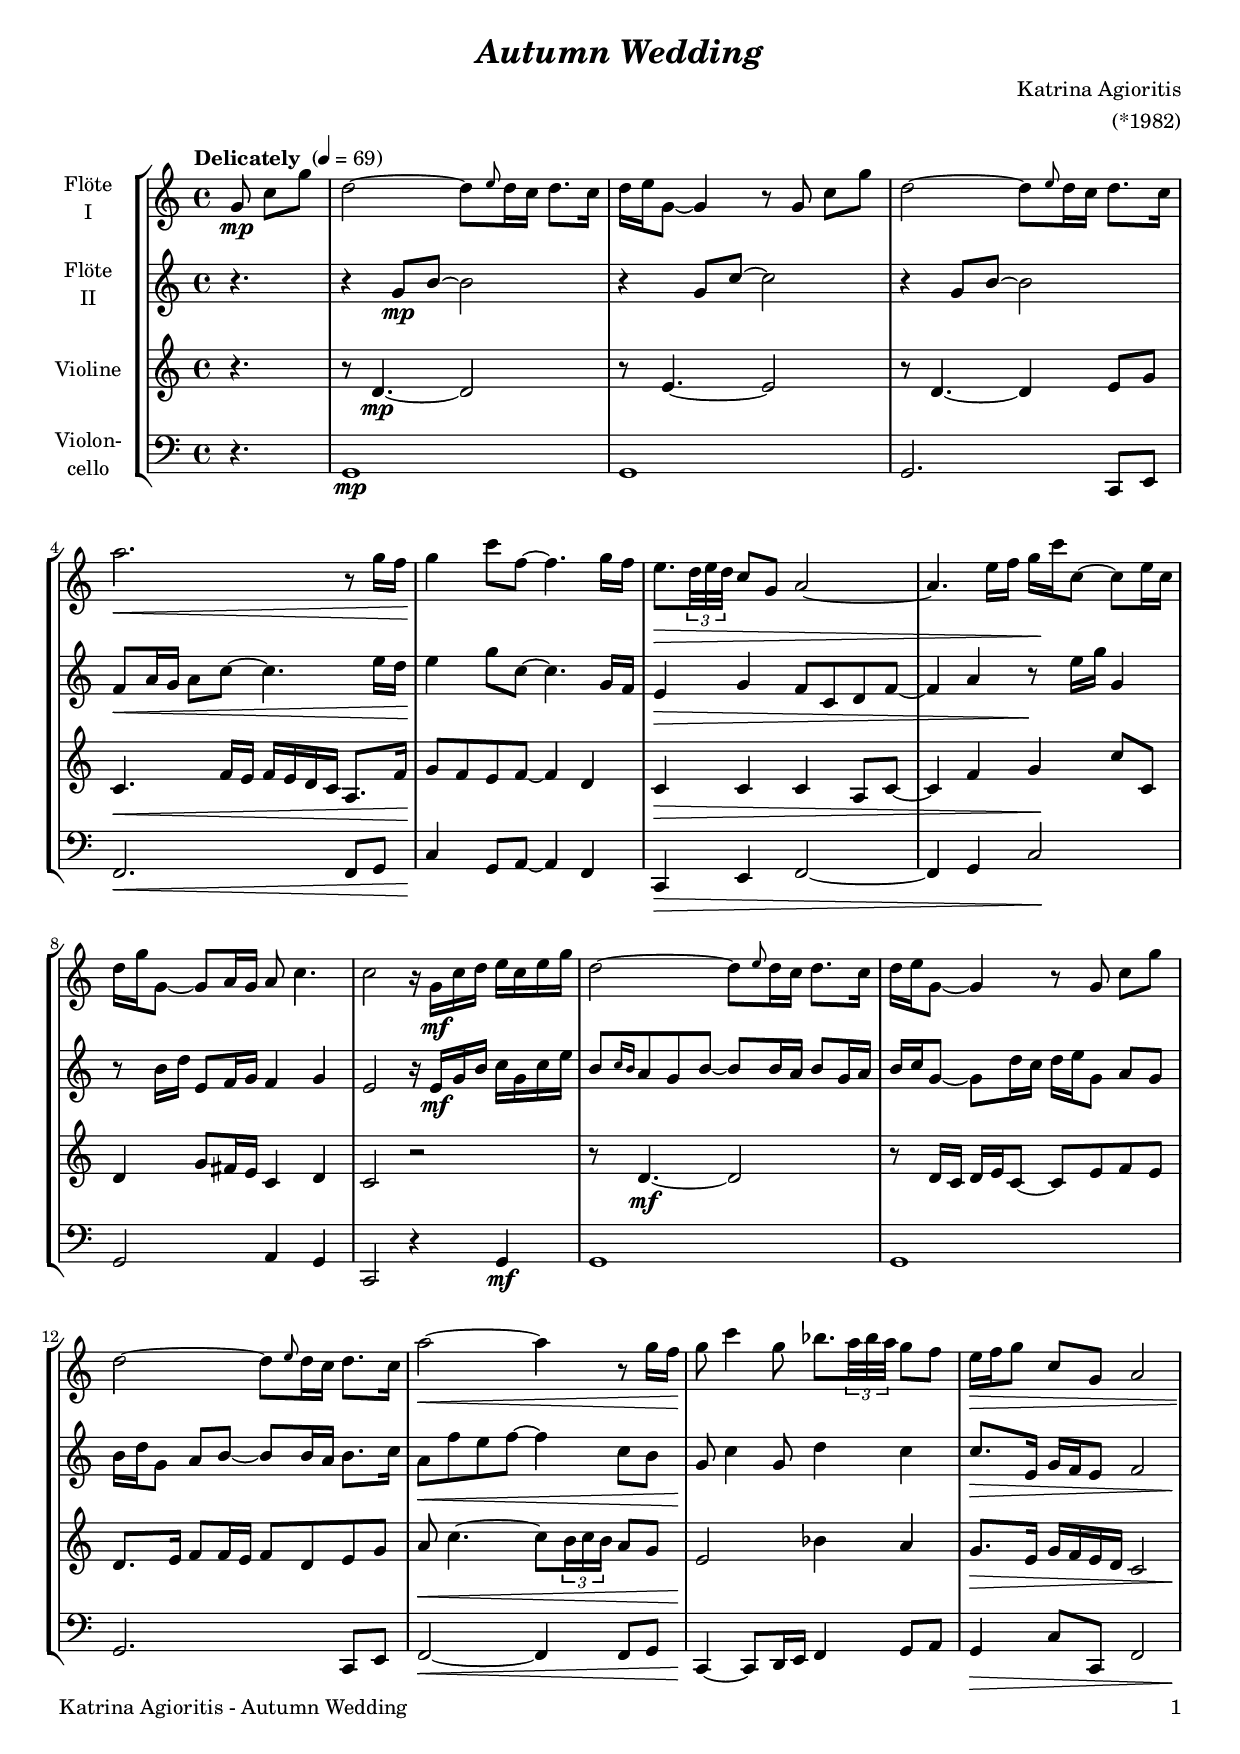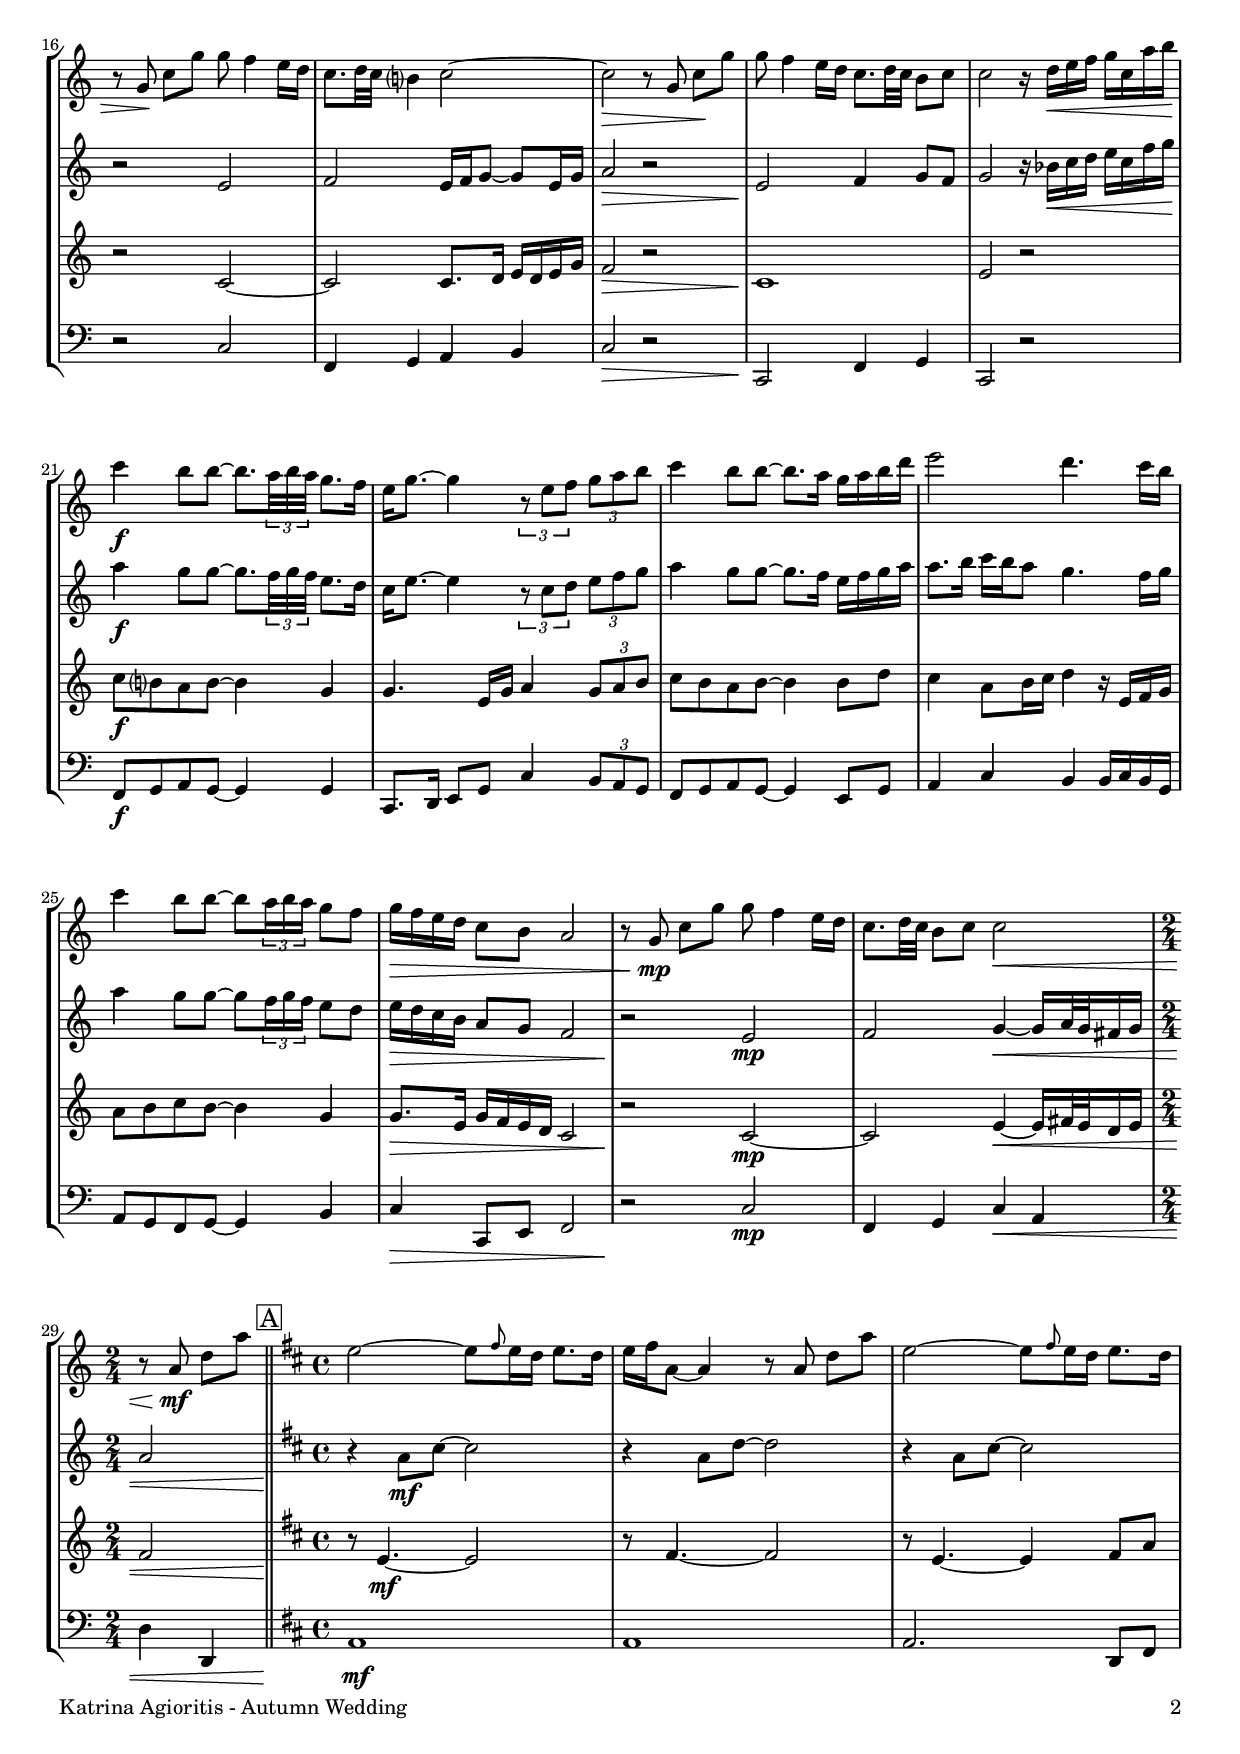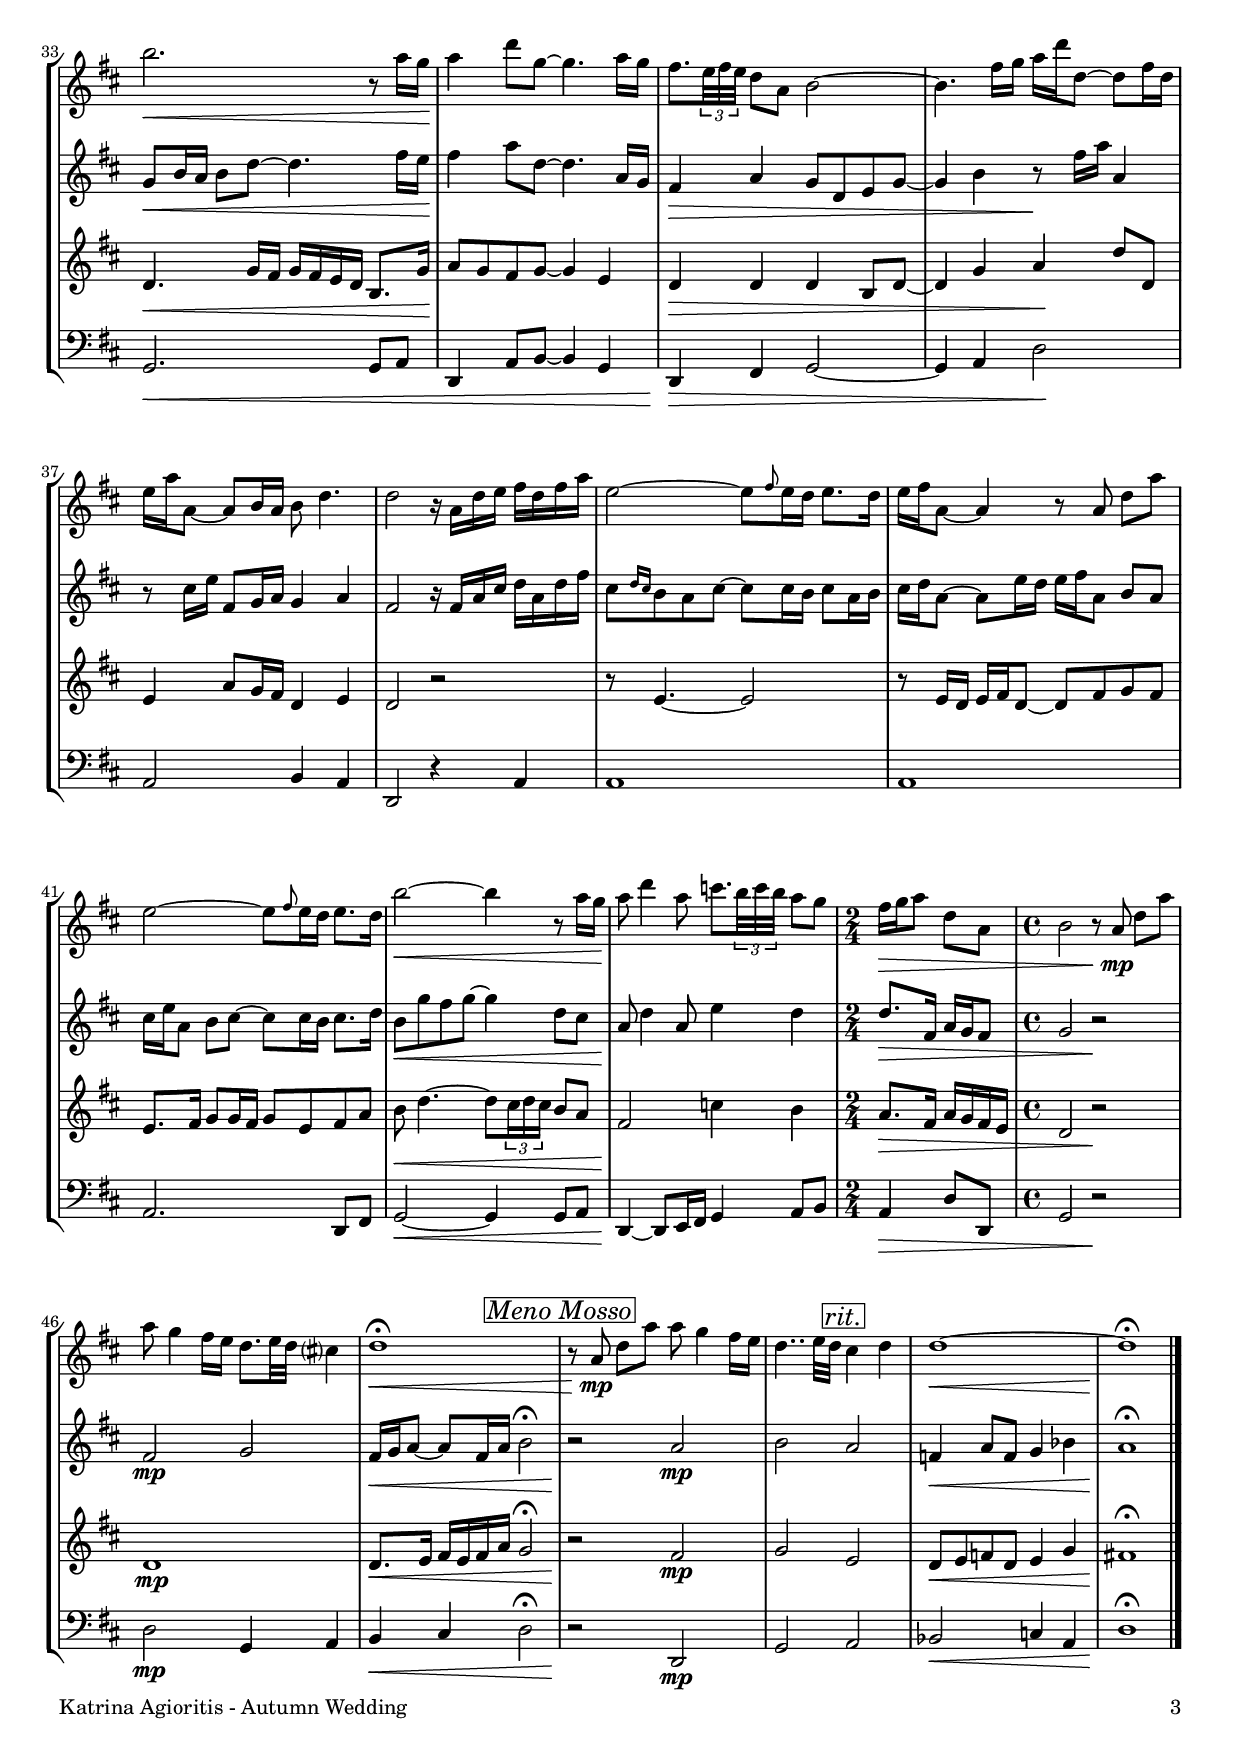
\version "2.24.4"
\include "deutsch.ly"
  
#(set-global-staff-size 18)

\header {
  title     = \markup \bold \italic "Autumn Wedding"
  composer  = "Katrina Agioritis"
  arranger  = "(*1982)"
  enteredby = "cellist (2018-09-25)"
%  piece     = ""
}

voiceconsts = {
  \key b \major
  \time 4/4
  \clef "treble"
%  \numericTimeSignature
  \compressEmptyMeasures
  % Set default beaming for all staves
% \set Timing.beamExceptions = #'()
% \set Timing.baseMoment     = #(ly:make-moment 1 4)
% \set Timing.beatStructure  = #'(1 1 1)
  \tempo "Delicately " 4=69
}

mifl = "flute"
mivl = "violin"
mivc = "cello"

boxa = { \bar "||" \mark \markup \box "A" \key c \major \time 4/4 }
boxb = { \bar "||" \mark \markup \box "B" }

memo = \mark \markup \italic \box "Meno Mosso"
rit  = \mark \markup \italic \box "rit."

va = \relative c' {
  \voiceconsts

  \partial 4. f8\mp b[ f']
  c2~ c8 \grace d c16 b c8. b16
  c d f,8~ f4 r8 f b[ f']
  c2~ c8 \grace d c16 b c8. b16
  g'2.\< r8 f16 es
  f4\! b8 es,~ es4. f16 es

  d8.\> \tuplet 3/2 16 { c32 d c } b8 f
  g2~ g4. d'16 es
  f\! b b,8~ b d16 b c f f,8~ f g16 f
  g8 b4.
  b2 r16 f\mf b c d b d f

  c2~ c8 \grace d c16 b c8. b16
  c d f,8~ f4 r8 f b[ f']
  c2~ c8 \grace d c16 b c8. b16
  g'2~\< g4 r8 f16 es
  f8\! b4 f8 as8. \tuplet 3/2 16 { g32 as g } f8 es

  d16\> es f8 b, f
  g2 r8 f\! b[ f']
  f es4 d16 c b8. c32 b a?4
  b2~
  b\> r8 f b[\! f']
  f es4 d16 c b8. c32 b a8 b

  b2 r16 c\< d es f b, g' a
  b4\!\f a8 a~ a8. \tuplet 3/2 16 { g32 a g } f8. es16
  d f8.~ f4 \tuplet 3/2 4 { r8 d es f g a }
  b4 a8 a~ a8. g16 f g a c

  d2 c4. b16 a
  b4 a8 a~ a \tuplet 3/2 8 { g16 a g } f8 es
  f16\> es d c b8 a
  g2 r8 f\!\mp b[ f']
  f es4 d16 c b8. c32 b a8 b

  b2\< \time 2/4 r8 g\!\mf c[ g'] \boxa
  d2~ d8 \grace e d16 c d8. c16
  d e g,8~ g4 r8 g c[ g']
  d2~ d8 \grace e d16 c d8. c16
  a'2.\< r8 g16 f

  g4\! c8 f,~ f4. g16 f
  e8. \tuplet 3/2 16 { d32 e d } c8 g
  a2~ a4. e'16 f
  g\! c c,8~ c e16 c d g g,8~ g a16 g
  a8 c4.

  c2 r16 g c d e c e g
  d2~ d8 \grace e d16 c d8. c16
  d e g,8~ g4 r8 g c[ g']
  d2~ d8 \grace e d16 c d8. c16
  a'2~\< a4 r8 g16 f

  g8\! c4 g8 b8. \tuplet 3/2 16 { a32 b a } g8 f \time 2/4
  e16\> f g8 c, g \time 4/4
  a2 r8 g\!\mp c[ g']
  g f4 e16 d c8. d32 c h?4
  c1\fermata\< \memo

  r8 g\mp c[ g']
  g f4 e16 d
  c4.. d32 c \rit h4 c
  c1~\<
  c\fermata\! \bar "|."
}

vb = \relative c' {
  \voiceconsts

  \partial 4. r4.
  r4 f8\mp a~ a2
  r4 f8 b~ b2
  r4 f8 a~ a2
  es8\< g16 f g8 b~ b4. d16 c
  d4\! f8 b,~ b4. f16 es
  d4\> f

  es8 b c es~ es4 g
  r8\! d'16 f f,4 r8 a16 c d,8 es16 f
  es4 f
  d2 r16 d\mf f a b f b d
  a8[ \grace { b16[ a] } g8 f a]~ a a16 g a8 f16 g

  a b f8~ f c'16 b c d f,8 g f
  a16 c f,8 g a~ a a16 g a8. b16
  g8\< es' d es~ es4 b8 a
  f\! b4 f8 c'4 b
  b8.\> d,16 f es d8

  es2 r\!
  d es
  d16 es f8~ f d16 f
  g2\> r
  d\! es4 f8 es
  f2 r16 as\< b c d b es f

  g4\!\f f8 f~ f8. \tuplet 3/2 16 { es32 f es } d8. c16
  b d8.~ d4 \tuplet 3/2 4 { r8 b c d es f }
  g4 f8 f~ f8. es16 d es f g
  g8. a16 b a g8 f4. es16 f

  g4 f8 f~ f \tuplet 3/2 8 { es16 f es } d8 c
  d16\> c b a g8 f
  es2 r\!
  d\mp es
  f4~\< f16 g32 f e16 f \time 2/4 g2 \boxa

  r4\! g8\!\mf h~ h2
  r4 g8 c~ c2
  r4 g8 h~ h2
  f8\< a16 g a8 c~ c4. e16 d
  e4\! g8 c,~ c4. g16 f
  e4\> g

  f8 c d f~ f4 a
  r8\! e'16 g g,4 r8 h16 d e,8 f16 g
  f4 g
  e2 r16 e g h c g c e
  h8[ \grace { c16[ h] } a8 g h]~ h h16 a h8 g16 a

  h c g8~ g d'16 c d e g,8 a g
  h16 d g,8 a h~ h h16 a h8. c16
  a8\< f' e f~ f4 c8 h
  g\! c4 g8 d'4 c \time 2/4
  c8.\> e,16 g f e8 \time 4/4

  f2 r\!
  e\mp f
  e16\< f g8~ g e16 g
  a2\fermata \memo r\!

  g\mp
  a \rit g
  es4\< g8 es f4 as
  g1\fermata\! \bar "|."
}

vc = \relative c' {
  \voiceconsts

  \partial 4. r4.
  r8 c4.~\mp c2
  r8 d4.~ d2
  r8 c4.~ c4 d8 f
  b,4.\< es16 d es d c b g8. es'16
  f8\! es d es~ es4 c

  b\> b
  b g8 b~ b4 es
  f\! b8 b, c4 f8 e16 d
  b4 c
  b2 r
  r8 c4.~\mf c2

  r8 c16 b c d b8~ b d es d
  c8. d16 es8 es16 d es8 c d f
  g\< b4.~ b8 \tuplet 3/2 8 { a16 b a } g8 f
  d2\! as'4 g

  f8.\> d16 f es d c
  b2 r\!
  b~ b
  b8. c16 d c d f
  es2\> r
  b1\!
  d2 r

  b'8\f a? g a~ a4 f
  f4. d16 f g4 \tuplet 3/2 4 { f8 g a }
  b a g a~ a4 a8 c
  b4 g8 a16 b c4 r16 d, es f

  g8 a b a~ a4 f
  f8.\> d16 f es d c
  b2 r\!
  b~\mp b
  d4~\< d16 e32 d c16 d \time 2/4 es2 \boxa

  r8\! d4.~\mf d2
  r8 e4.~ e2
  r8 d4.~ d4 e8 g
  c,4.\< f16 e f e d c a8. f'16
  g8\! f e f~ f4 d
  c\> c

  c a8 c~ c4 f
  g\! c8 c, d4 g8 f16 e
  c4 d
  c2 r
  r8 d4.~ d2

  r8 d16 c d e c8~ c e f e
  d8. e16 f8 f16 e f8 d e g
  a\< c4.~ c8 \tuplet 3/2 8 { h16 c h } a8 g

  e2\! b'4 a \time 2/4
  g8.\> e16 g f e d \time 4/4
  c2 r\!
  c1\mp
  c8.\< d16 e d e g

  f2\fermata \memo r\!
  e\mp
  f\rit d
  c8\< d es c d4 f
  e!1\fermata\! \bar "|."
}

vd = \relative c {
  \voiceconsts
  \clef "bass"
  
  \partial 4. r4.
  f1\mp
  f
  f2. b,8 d
  es2.\< es8 f
  b4\! f8 g~ g4 es
  b\> d
  es2~ es4 f

  b2\! f
  g4 f
  b,2 r4 f'\mf
  f1
  f
  f2. b,8 d
  es2~\< es4 es8 f

  b,4~\! b8 c16 d es4 f8 g
  f4\> b8 b,
  es2 r\!
  b' es,4 f
  g a
  b2\> r

  b,\! es4 f
  b,2 r
  es8\f f g f~ f4 f
  b,8. c16 d8 f b4 \tuplet 3/2 4 { a8 g f }
  es f g f~ f4 d8 f

  g4 b a a16 b a f
  g8 f es f~ f4 a
  b\> b,8 d
  es2 r\!
  b'\mp es,4 f

  b\< g \time 2/4 c c, \boxa
  g'1\mf
  g
  g2. c,8 e
  f2.\< f8 g
  c,4 g'8 a~ a4 f
  c\> e

  f2 ~ f4 g
  c2\! g
  a4 g
  c,2 r4 g'
  g1
  g
  g2. c,8 e

  f2~\< f4 f8 g
  c,4~\! c8 d16 e f4 g8 a \time 2/4
  g4\> c8 c, \time 4/4
  f2 r\!
  c'\mp f,4 g
  a\< h

  c2\fermata \memo r\!
  c,\mp
  f \rit g
  as\< b4 g
  c1\fermata\! \bar "|."
}


music = \new StaffGroup <<
      \new Staff {
	\set Staff.midiInstrument = \mifl
	\set Staff.instrumentName = \markup \center-column { "Flöte" "I" }
	\transpose b c' { \va }
      }

      \new Staff {
	\set Staff.midiInstrument = \mifl
	\set Staff.instrumentName = \markup \center-column { "Flöte" "II" }
	\transpose b c' { \vb }
      }

      \new Staff {
	\set Staff.midiInstrument = \mivl
	\set Staff.instrumentName = \markup \center-column { "Violine" }
	\transpose b c' { \vc }
      }

      \new Staff {
	\set Staff.midiInstrument = \mivc
	\set Staff.instrumentName = \markup \center-column { "Violon-" "cello" }
	\transpose b c { \vd }
      }
>>

\book {
  \paper {
    print-page-number = ##t
    print-first-page-number = ##t
    ragged-last-bottom = ##f
    oddHeaderMarkup = \markup \null
    evenHeaderMarkup = \markup \null
    oddFooterMarkup = \markup {
      \fill-line {
        \if \should-print-page-number
        "Katrina Agioritis - Autumn Wedding" \fromproperty #'page:page-number-string
      }
    }
    evenFooterMarkup = \oddFooterMarkup
  } \score {
    \music
    \layout {}
  }

  \score {
    \unfoldRepeats \music

    \midi {
      \context {
        \Score
      }
    }
  }
}
